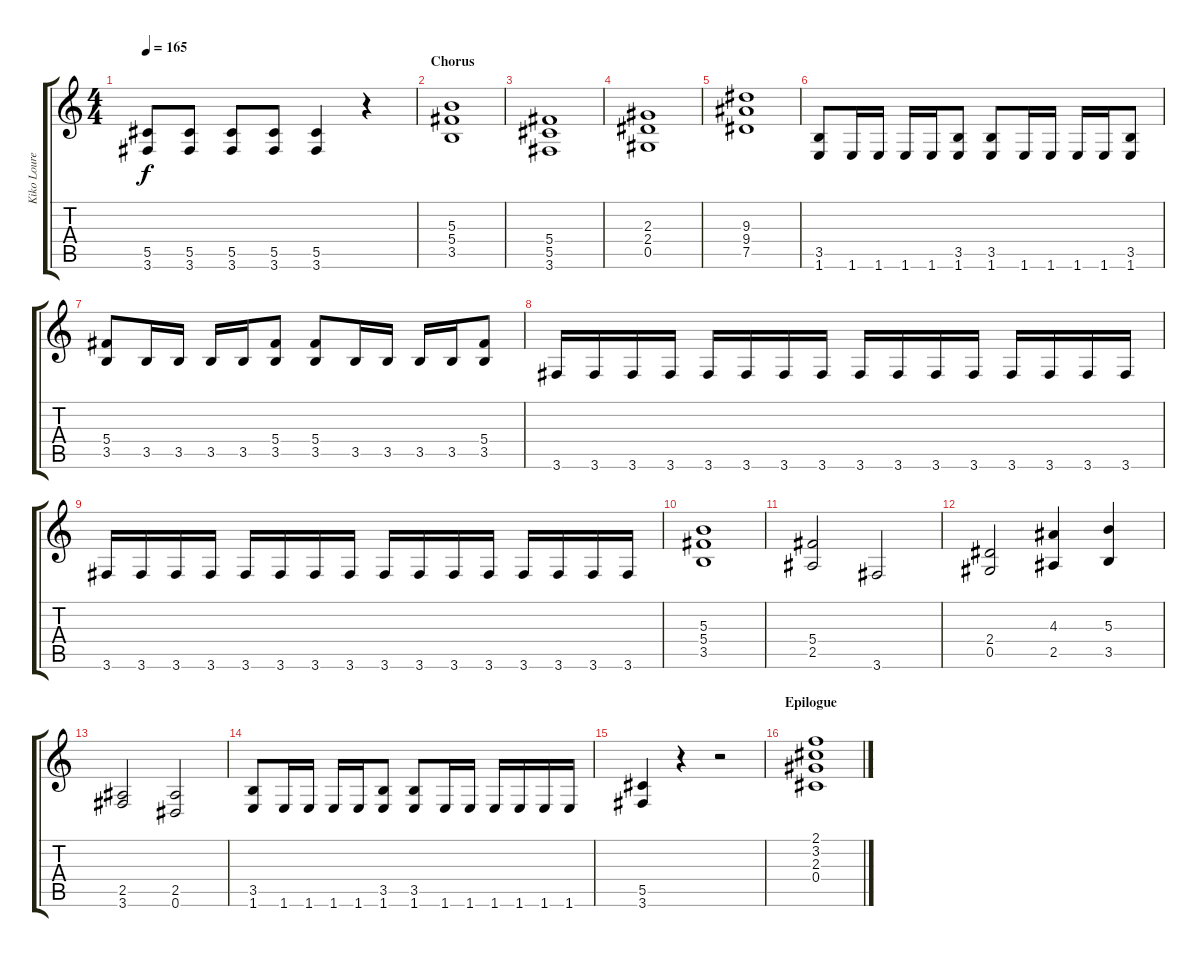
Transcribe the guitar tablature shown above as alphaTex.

\track ("Kiko Loureiro" "Kiko Loure") {instrument distortionguitar}
\staff {score tabs}
\tuning (Eb4 Bb3 Gb3 Db3 Ab2 Eb2) {hide}
\ts (4 4)
\tempo 165
\clef g2
\ks c
(5.5 3.6).8{dy f} (5.5 3.6).8 (5.5 3.6).8 (5.5 3.6).8 (5.5 3.6).4 r.4 |
\section ("" "Chorus")
(5.3 5.4 3.5).1 |
(5.4 5.5 3.6).1 |
(2.3 2.4 0.5).1 |
(9.3 9.4 7.5).1 |
(3.5 1.6).8 1.6.16 1.6.16 1.6.16 1.6.16 (3.5 1.6).8 (3.5 1.6).8 1.6.16 1.6.16 1.6.16 1.6.16 (3.5 1.6).8 |
(5.4 3.5).8 3.5.16 3.5.16 3.5.16 3.5.16 (5.4 3.5).8 (5.4 3.5).8 3.5.16 3.5.16 3.5.16 3.5.16 (5.4 3.5).8 |
3.6.16 3.6.16 3.6.16 3.6.16 3.6.16 3.6.16 3.6.16 3.6.16 3.6.16 3.6.16 3.6.16 3.6.16 3.6.16 3.6.16 3.6.16 3.6.16 |
3.6.16 3.6.16 3.6.16 3.6.16 3.6.16 3.6.16 3.6.16 3.6.16 3.6.16 3.6.16 3.6.16 3.6.16 3.6.16 3.6.16 3.6.16 3.6.16 |
(5.3 5.4 3.5).1 |
(5.4 2.5).2 3.6.2 |
(2.4 0.5).2 (4.3 2.5).4 (5.3 3.5).4 |
(2.5 3.6).2 (2.5 0.6).2 |
(3.5 1.6).8 1.6.16 1.6.16 1.6.16 1.6.16 (3.5 1.6).8 (3.5 1.6).8 1.6.16 1.6.16 1.6.16 1.6.16 1.6.16 1.6.16 |
(5.5 3.6).4 r.4 r.2 |
\section ("" "Epilogue")
(2.1 3.2 2.3 0.4).1
